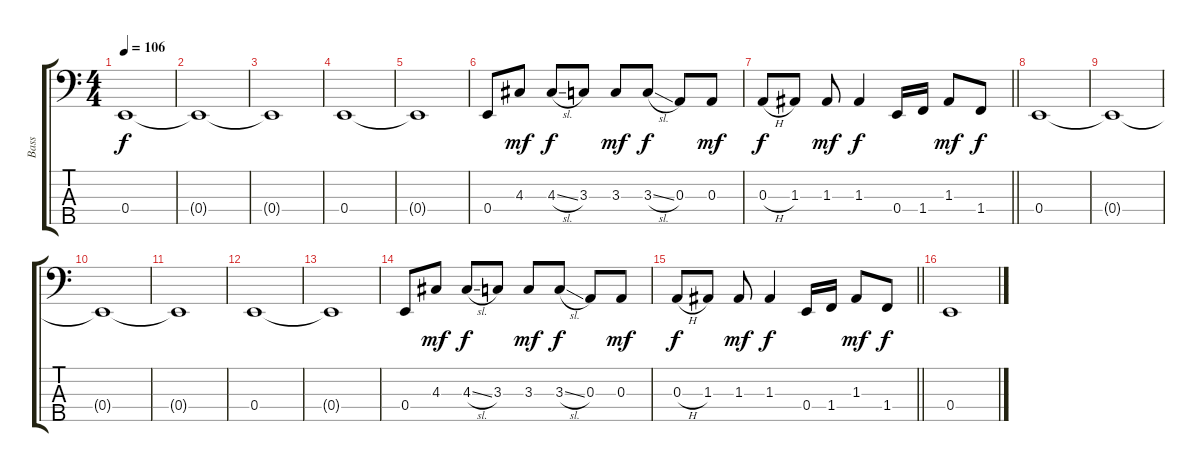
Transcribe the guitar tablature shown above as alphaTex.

\track ("Bass" "Bass") {instrument electricbassfinger}
\staff {score tabs}
\tuning (G2 D2 A1 E1 B0) {hide}
\ts (4 4)
\tempo 106
\clef f4
\ks c
0.4{t}.1{dy f} |
0.4{t}.1 |
0.4{t}.1 |
0.4.1 |
0.4{t}.1 |
0.4.8 4.3.8{dy mf} 4.3{sl}.8{dy f} 3.3.8 3.3.8{dy mf} 3.3{sl}.8{dy f} 0.3.8 0.3.8{dy mf} |
\barLineRight lightlight
0.3{h}.8{dy f} 1.3.8 1.3.8{dy mf} 1.3.4{dy f} 0.4.16 1.4.16 1.3.8{dy mf} 1.4.8{dy f} |
0.4.1{volume 10} |
0.4{t}.1 |
0.4{t}.1 |
0.4{t}.1 |
0.4.1 |
0.4{t}.1 |
0.4.8 4.3.8{dy mf} 4.3{sl}.8{dy f} 3.3.8 3.3.8{dy mf} 3.3{sl}.8{dy f} 0.3.8 0.3.8{dy mf} |
\barLineRight lightlight
0.3{h}.8{dy f} 1.3.8 1.3.8{dy mf} 1.3.4{dy f} 0.4.16 1.4.16 1.3.8{dy mf} 1.4.8{dy f} |
0.4.1{volume 10}
